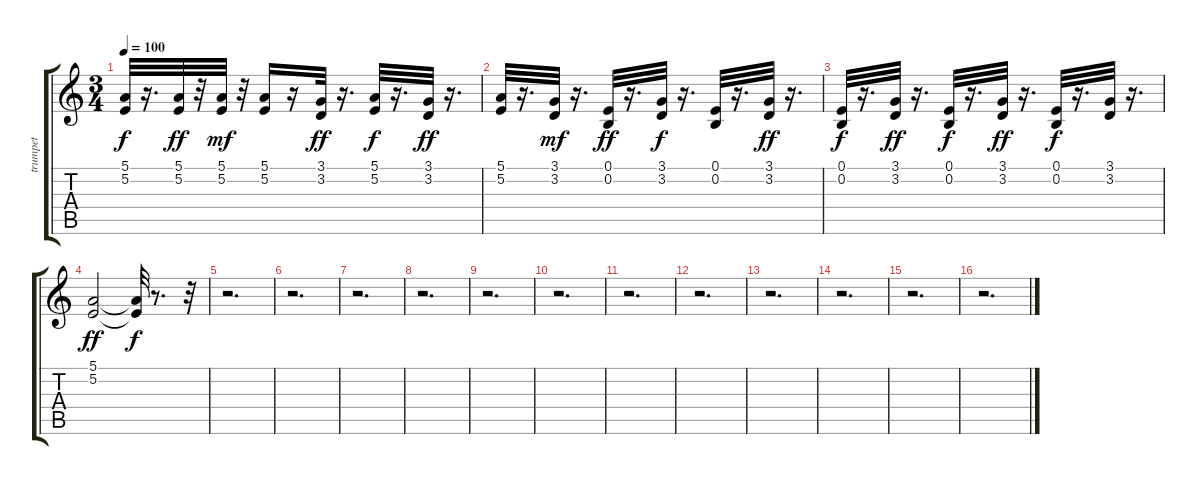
\track ("trumpet" "trumpet") {instrument trumpet}
\staff {score tabs}
\tuning (E4 B3 G3 D3 A2 E2) {hide}
\ts (3 4)
\tempo 100
\clef g2
\ks c
(5.1 5.2).32{dy f} r.16{d} (5.1 5.2).32{dy ff} r.32 (5.1 5.2).32{dy mf} r.32 (5.1 5.2).16 r.16 (3.1 3.2).32{dy ff} r.16{d} (5.1 5.2).32{dy f} r.16{d} (3.1 3.2).32{dy ff} r.16{d} |
(5.1 5.2).32 r.16{d} (3.1 3.2).32{dy mf} r.16{d} (0.1 0.2).32{dy ff} r.16{d} (3.1 3.2).32{dy f} r.16{d} (0.1 0.2).32 r.16{d} (3.1 3.2).32{dy ff} r.16{d} |
(0.1 0.2).32{dy f} r.16{d} (3.1 3.2).32{dy ff} r.16{d} (0.1 0.2).32{dy f} r.16{d} (3.1 3.2).32{dy ff} r.16{d} (0.1 0.2).32{dy f} r.16{d} (3.1 3.2).32 r.16{d} |
(5.1 5.2).2{dy ff} (5.1{t} 5.2{t}).32{dy f} r.8{d} r.32 |
r.2{d} |
r.2{d} |
r.2{d} |
r.2{d} |
r.2{d} |
r.2{d} |
r.2{d} |
r.2{d} |
r.2{d} |
r.2{d} |
r.2{d} |
r.2{d}
